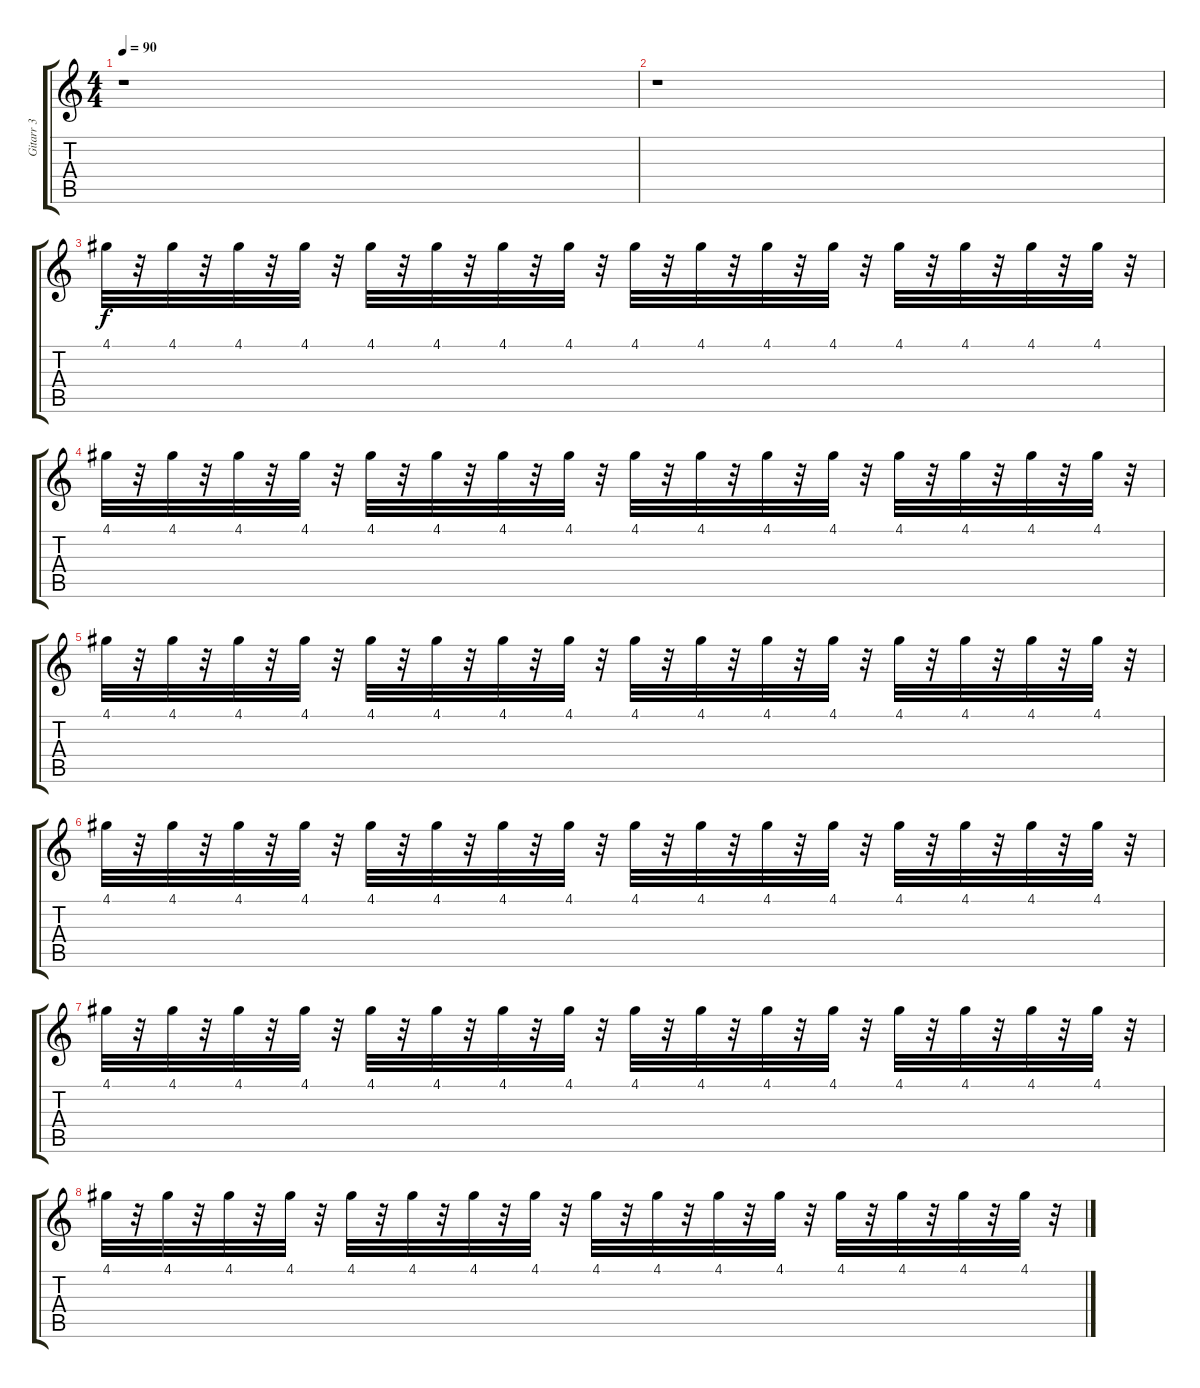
\track ("Gitarr 3" "Gitarr 3") {instrument overdrivenguitar}
\staff {score tabs}
\tuning (E4 B3 G3 D3 A2 E2) {hide}
\ts (4 4)
\tempo 90
\clef g2
\ks c
r.1{dy f instrument overdrivenguitar} |
r.1 |
4.1.32 r.32 4.1.32 r.32 4.1.32 r.32 4.1.32 r.32 4.1.32 r.32 4.1.32 r.32 4.1.32 r.32 4.1.32 r.32 4.1.32 r.32 4.1.32 r.32 4.1.32 r.32 4.1.32 r.32 4.1.32 r.32 4.1.32 r.32 4.1.32 r.32 4.1.32 r.32 |
4.1.32 r.32 4.1.32 r.32 4.1.32 r.32 4.1.32 r.32 4.1.32 r.32 4.1.32 r.32 4.1.32 r.32 4.1.32 r.32 4.1.32 r.32 4.1.32 r.32 4.1.32 r.32 4.1.32 r.32 4.1.32 r.32 4.1.32 r.32 4.1.32 r.32 4.1.32 r.32 |
4.1.32 r.32 4.1.32 r.32 4.1.32 r.32 4.1.32 r.32 4.1.32 r.32 4.1.32 r.32 4.1.32 r.32 4.1.32 r.32 4.1.32 r.32 4.1.32 r.32 4.1.32 r.32 4.1.32 r.32 4.1.32 r.32 4.1.32 r.32 4.1.32 r.32 4.1.32 r.32 |
4.1.32 r.32 4.1.32 r.32 4.1.32 r.32 4.1.32 r.32 4.1.32 r.32 4.1.32 r.32 4.1.32 r.32 4.1.32 r.32 4.1.32 r.32 4.1.32 r.32 4.1.32 r.32 4.1.32 r.32 4.1.32 r.32 4.1.32 r.32 4.1.32 r.32 4.1.32 r.32 |
4.1.32 r.32 4.1.32 r.32 4.1.32 r.32 4.1.32 r.32 4.1.32 r.32 4.1.32 r.32 4.1.32 r.32 4.1.32 r.32 4.1.32 r.32 4.1.32 r.32 4.1.32 r.32 4.1.32 r.32 4.1.32 r.32 4.1.32 r.32 4.1.32 r.32 4.1.32 r.32 |
4.1.32 r.32 4.1.32 r.32 4.1.32 r.32 4.1.32 r.32 4.1.32 r.32 4.1.32 r.32 4.1.32 r.32 4.1.32 r.32 4.1.32 r.32 4.1.32 r.32 4.1.32 r.32 4.1.32 r.32 4.1.32 r.32 4.1.32 r.32 4.1.32 r.32 4.1.32 r.32
